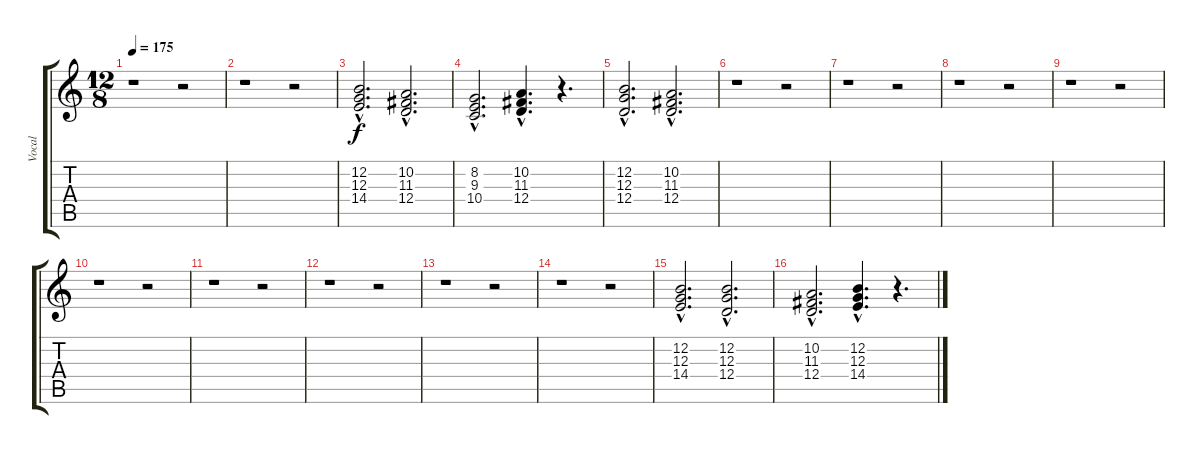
\track ("Vocal" "Vocal") {instrument choiraahs}
\staff {score tabs}
\tuning (E4 B3 G3 D3 A2 E2) {hide}
\ts (12 8)
\tempo 175
\clef g2
\ks c
r.1{dy f} r.2 |
r.1 r.2 |
(12.2{hac} 12.3{hac} 14.4{hac}).2{d} (10.2{hac} 11.3{hac} 12.4{hac}).2{d} |
(8.2{hac} 9.3{hac} 10.4{hac}).2{d} (10.2{hac} 11.3{hac} 12.4{hac}).4{d} r.4{d} |
(12.2{hac} 12.3{hac} 12.4{hac}).2{d} (10.2{hac} 11.3{hac} 12.4{hac}).2{d} |
r.1 r.2 |
r.1 r.2 |
r.1 r.2 |
r.1 r.2 |
r.1 r.2 |
r.1 r.2 |
r.1 r.2 |
r.1 r.2 |
r.1 r.2 |
(12.2{hac} 12.3{hac} 14.4{hac}).2{d} (12.2{hac} 12.3{hac} 12.4{hac}).2{d} |
(10.2{hac} 11.3{hac} 12.4{hac}).2{d} (12.2{hac} 12.3{hac} 14.4{hac}).4{d} r.4{d}
